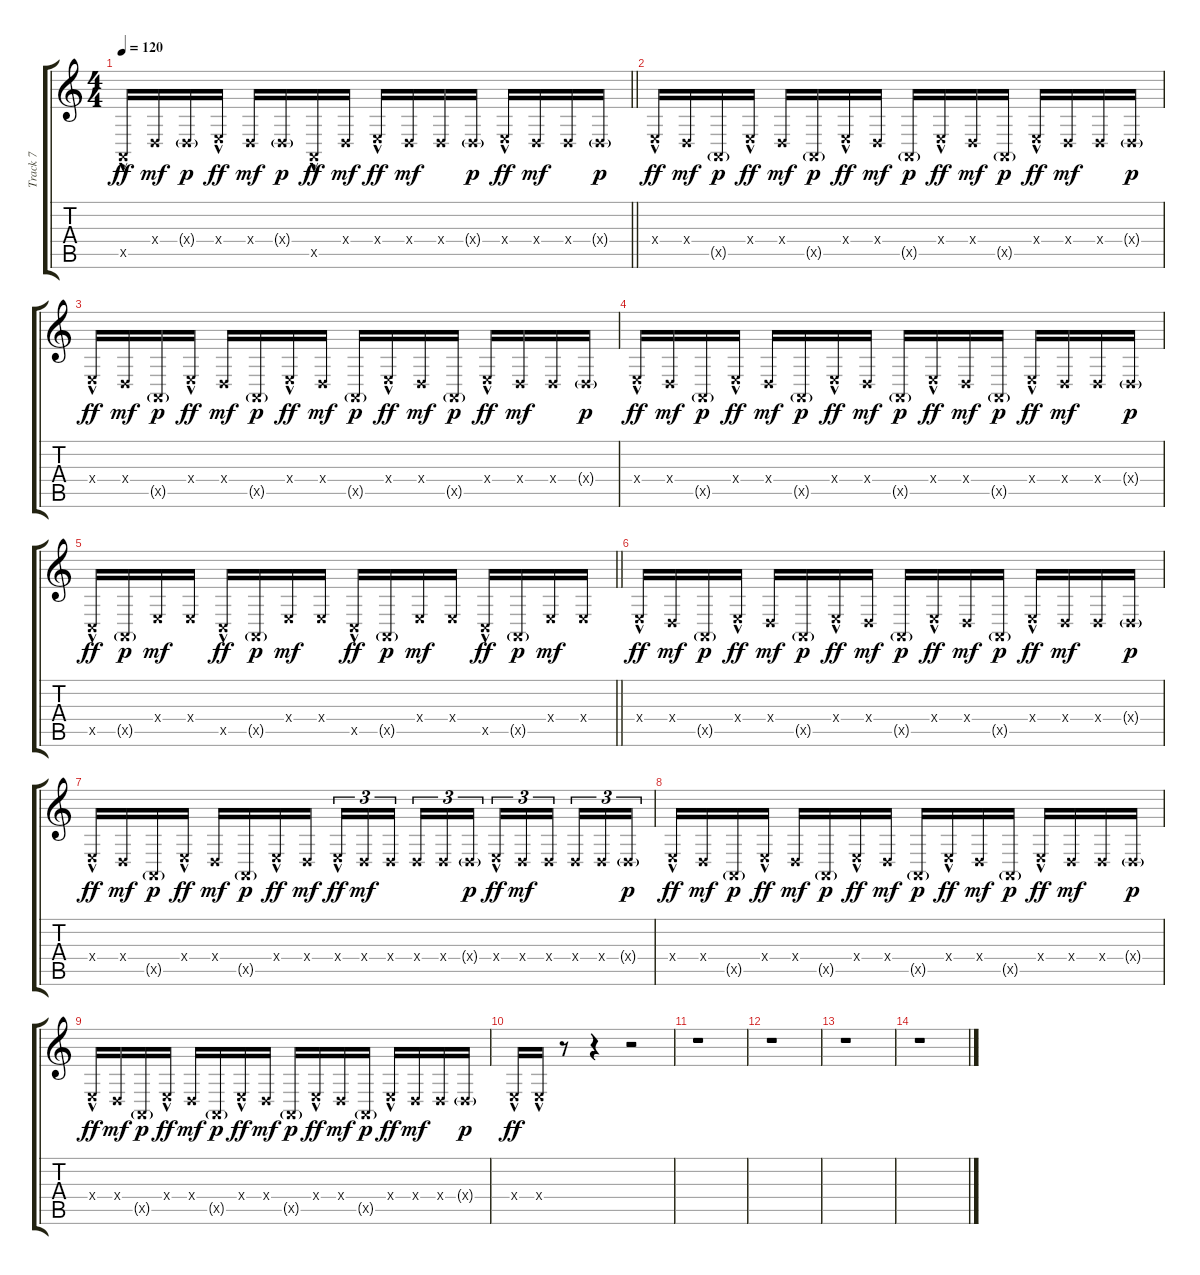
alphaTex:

\track ("Track 7" "Track 7") {instrument woodblock}
\staff {score tabs}
\tuning (E4 B3 G3 D3 A2 E2) {hide}
\ts (4 4)
\tempo 120
\clef g2
\barLineRight lightlight
\ks c
0.5{hac x}.16{dy ff} 0.4{x}.16{dy mf} 0.4{g x}.16{dy p} 2.4{hac x}.16{dy ff} 0.4{x}.16{dy mf} 0.4{g x}.16{dy p} 0.5{hac x}.16{dy ff} 0.4{x}.16{dy mf} 2.4{hac x}.16{dy ff} 0.4{x}.16{dy mf} 0.4{x}.16 0.4{g x}.16{dy p} 2.4{hac x}.16{dy ff} 0.4{x}.16{dy mf} 0.4{x}.16 0.4{g x}.16{dy p} |
2.4{hac x}.16{dy ff} 0.4{x}.16{dy mf} 0.5{g x}.16{dy p} 2.4{hac x}.16{dy ff} 0.4{x}.16{dy mf} 0.5{g x}.16{dy p} 2.4{hac x}.16{dy ff} 0.4{x}.16{dy mf} 0.5{g x}.16{dy p} 2.4{hac x}.16{dy ff} 0.4{x}.16{dy mf} 0.5{g x}.16{dy p} 2.4{hac x}.16{dy ff} 0.4{x}.16{dy mf} 0.4{x}.16 0.4{g x}.16{dy p} |
2.4{hac x}.16{dy ff} 0.4{x}.16{dy mf} 0.5{g x}.16{dy p} 2.4{hac x}.16{dy ff} 0.4{x}.16{dy mf} 0.5{g x}.16{dy p} 2.4{hac x}.16{dy ff} 0.4{x}.16{dy mf} 0.5{g x}.16{dy p} 2.4{hac x}.16{dy ff} 0.4{x}.16{dy mf} 0.5{g x}.16{dy p} 2.4{hac x}.16{dy ff} 0.4{x}.16{dy mf} 0.4{x}.16 0.4{g x}.16{dy p} |
2.4{hac x}.16{dy ff} 0.4{x}.16{dy mf} 0.5{g x}.16{dy p} 2.4{hac x}.16{dy ff} 0.4{x}.16{dy mf} 0.5{g x}.16{dy p} 2.4{hac x}.16{dy ff} 0.4{x}.16{dy mf} 0.5{g x}.16{dy p} 2.4{hac x}.16{dy ff} 0.4{x}.16{dy mf} 0.5{g x}.16{dy p} 2.4{hac x}.16{dy ff} 0.4{x}.16{dy mf} 0.4{x}.16 0.4{g x}.16{dy p} |
\barLineRight lightlight
3.5{hac x}.16{dy ff} 0.5{g x}.16{dy p} 2.4{x}.16{dy mf} 2.4{x}.16 3.5{hac x}.16{dy ff} 0.5{g x}.16{dy p} 2.4{x}.16{dy mf} 2.4{x}.16 3.5{hac x}.16{dy ff} 0.5{g x}.16{dy p} 2.4{x}.16{dy mf} 2.4{x}.16 3.5{hac x}.16{dy ff} 0.5{g x}.16{dy p} 2.4{x}.16{dy mf} 2.4{x}.16 |
2.4{hac x}.16{dy ff} 0.4{x}.16{dy mf} 0.5{g x}.16{dy p} 2.4{hac x}.16{dy ff} 0.4{x}.16{dy mf} 0.5{g x}.16{dy p} 2.4{hac x}.16{dy ff} 0.4{x}.16{dy mf} 0.5{g x}.16{dy p} 2.4{hac x}.16{dy ff} 0.4{x}.16{dy mf} 0.5{g x}.16{dy p} 2.4{hac x}.16{dy ff} 0.4{x}.16{dy mf} 0.4{x}.16 0.4{g x}.16{dy p} |
2.4{hac x}.16{dy ff} 0.4{x}.16{dy mf} 0.5{g x}.16{dy p} 2.4{hac x}.16{dy ff} 0.4{x}.16{dy mf} 0.5{g x}.16{dy p} 2.4{hac x}.16{dy ff} 0.4{x}.16{dy mf} 2.4{hac x}.16{tu (3 2) dy ff} 0.4{x}.16{tu (3 2) dy mf} 0.4{x}.16{tu (3 2) beam splitsecondary} 0.4{x}.16{tu (3 2)} 0.4{x}.16{tu (3 2)} 0.4{g x}.16{tu (3 2) dy p} 2.4{hac x}.16{tu (3 2) dy ff} 0.4{x}.16{tu (3 2) dy mf} 0.4{x}.16{tu (3 2) beam splitsecondary} 0.4{x}.16{tu (3 2)} 0.4{x}.16{tu (3 2)} 0.4{g x}.16{tu (3 2) dy p} |
2.4{hac x}.16{dy ff} 0.4{x}.16{dy mf} 0.5{g x}.16{dy p} 2.4{hac x}.16{dy ff} 0.4{x}.16{dy mf} 0.5{g x}.16{dy p} 2.4{hac x}.16{dy ff} 0.4{x}.16{dy mf} 0.5{g x}.16{dy p} 2.4{hac x}.16{dy ff} 0.4{x}.16{dy mf} 0.5{g x}.16{dy p} 2.4{hac x}.16{dy ff} 0.4{x}.16{dy mf} 0.4{x}.16 0.4{g x}.16{dy p} |
2.4{hac x}.16{dy ff} 0.4{x}.16{dy mf} 0.5{g x}.16{dy p} 2.4{hac x}.16{dy ff} 0.4{x}.16{dy mf} 0.5{g x}.16{dy p} 2.4{hac x}.16{dy ff} 0.4{x}.16{dy mf} 0.5{g x}.16{dy p} 2.4{hac x}.16{dy ff} 0.4{x}.16{dy mf} 0.5{g x}.16{dy p} 2.4{hac x}.16{dy ff} 0.4{x}.16{dy mf} 0.4{x}.16 0.4{g x}.16{dy p} |
2.4{hac x}.16{dy ff} 2.4{hac x}.16 r.8 r.4 r.2 |
r.1 |
r.1 |
r.1 |
r.1
